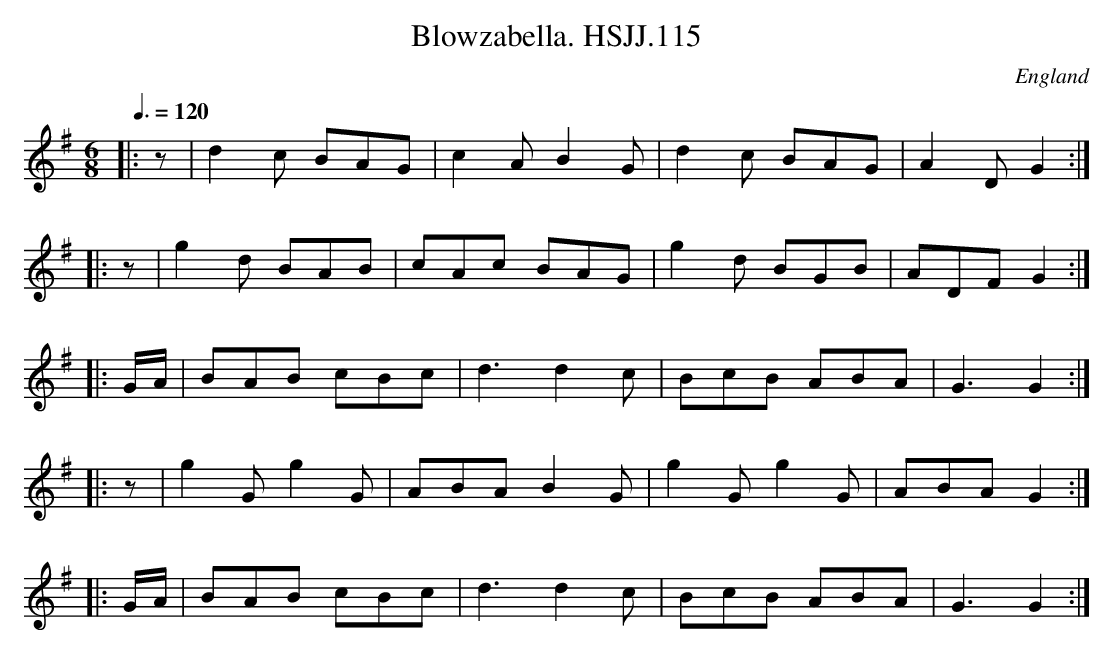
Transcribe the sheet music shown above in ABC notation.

X:1
T:Blowzabella. HSJJ.115
L:1/8
M:6/8
O:England
Q:3/8=120
K:G
|:z|d2c BAG|c2AB2G|d2c BAG|A2DG2:|!
|:z|g2d BAB|cAc BAG|g2d BGB|ADFG2:|!
|:G/A/|BAB cBc|d3d2c|BcB ABA|G3G2:|!
|:z|g2Gg2G|ABAB2G|g2Gg2G|ABAG2:|!
|:G/A/|BAB cBc|d3d2c|BcB ABA|G3G2:|
